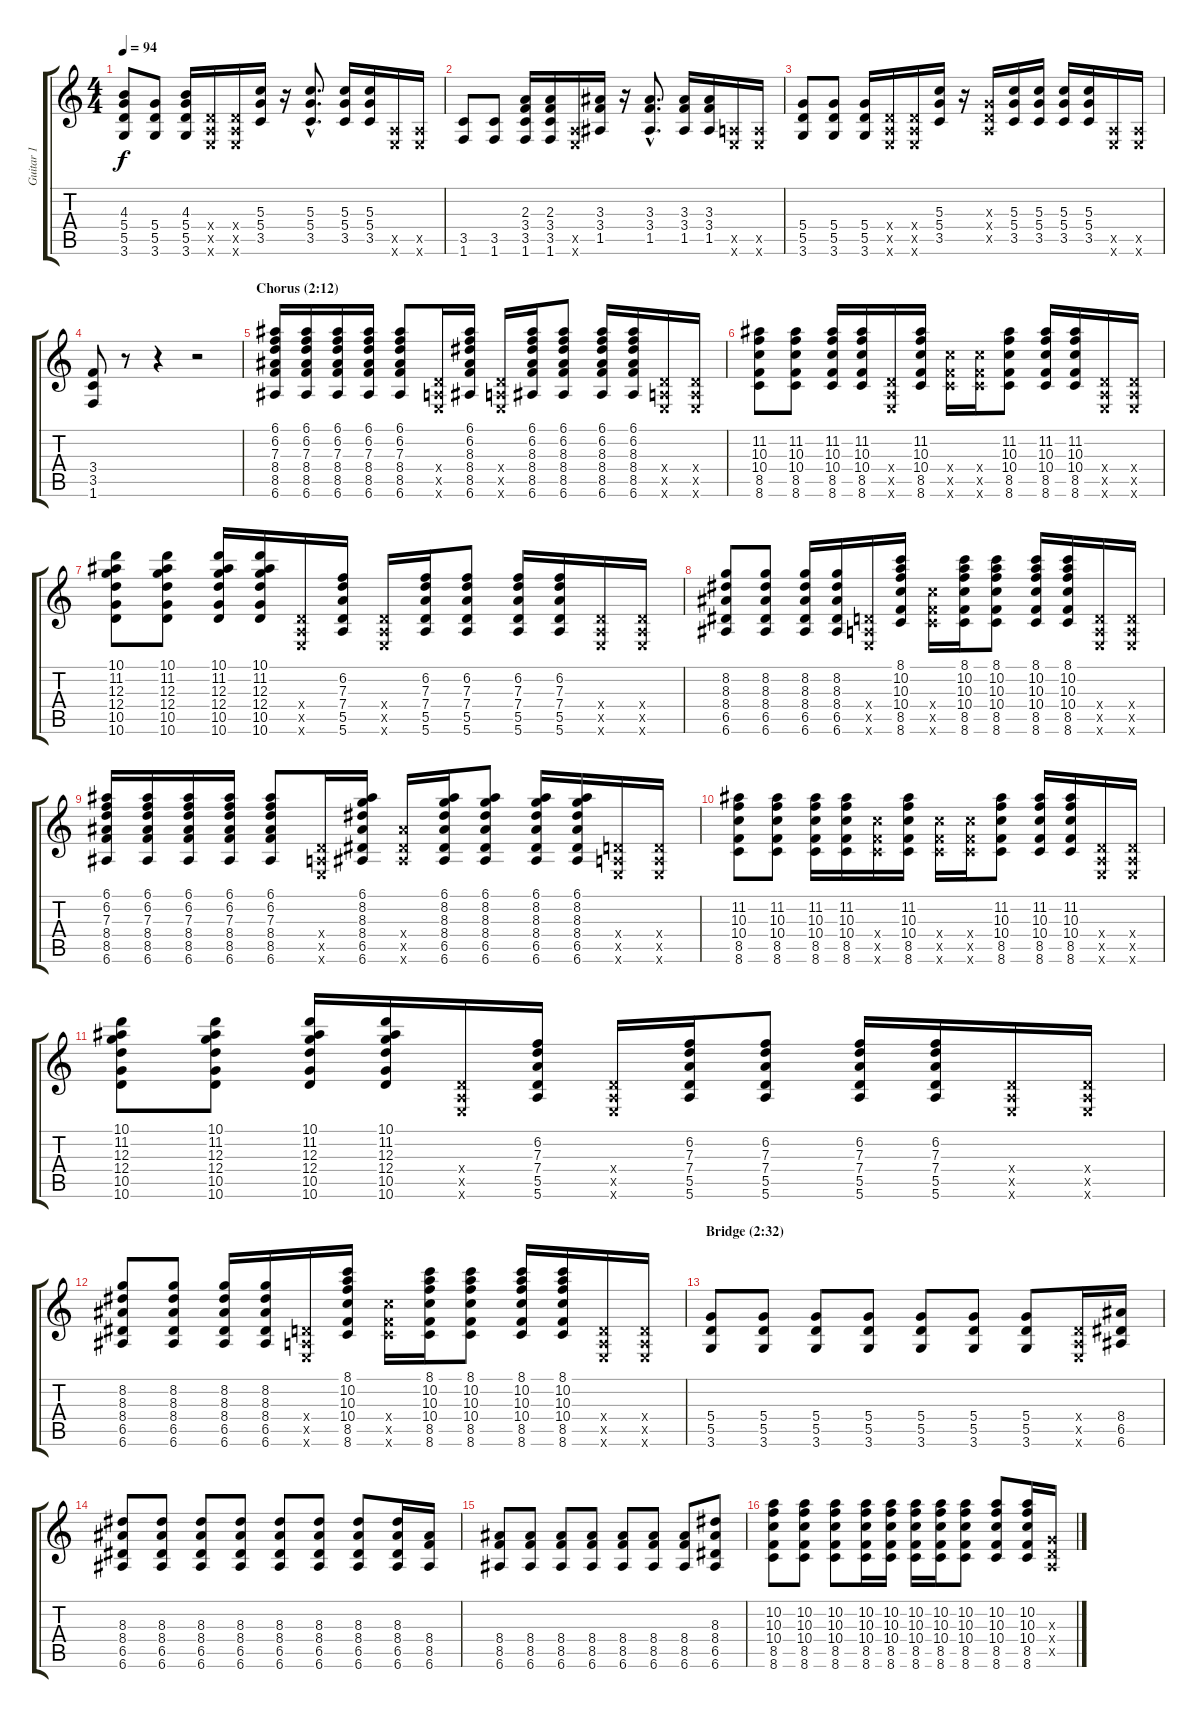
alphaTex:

\track ("Guitar 1" "Guitar 1") {instrument acousticguitarsteel}
\staff {score tabs}
\tuning (E4 B3 G3 D3 A2 E2) {hide}
\ts (4 4)
\tempo 94
\clef g2
\ks c
(4.3 5.4 5.5 3.6).8{dy f} (5.4 5.5 3.6).8 (4.3 5.4 5.5 3.6).16 (0.4{x} 0.5{x} 0.6{x}).16 (0.4{x} 0.5{x} 0.6{x}).16 (5.3 5.4 3.5).16 r.16 (5.3{hac} 5.4{hac} 3.5{hac}).8{d} (5.3 5.4 3.5).16 (5.3 5.4 3.5).16 (0.5{x} 0.6{x}).16 (0.5{x} 0.6{x}).16 |
(3.5 1.6).8 (3.5 1.6).8 (2.3 3.4 3.5 1.6).16 (2.3 3.4 3.5 1.6).16 (0.5{x} 0.6{x}).16 (3.3 3.4 1.5).16 r.16 (3.3{hac} 3.4{hac} 1.5{hac}).8{d} (3.3 3.4 1.5).16 (3.3 3.4 1.5).16 (0.5{x} 0.6{x}).16 (0.5{x} 0.6{x}).16 |
(5.4 5.5 3.6).8 (5.4 5.5 3.6).8 (5.4 5.5 3.6).16 (0.4{x} 0.5{x} 0.6{x}).16 (0.4{x} 0.5{x} 0.6{x}).16 (5.3 5.4 3.5).16 r.16 (0.3{x} 0.4{x} 0.5{x}).16 (5.3 5.4 3.5).16 (5.3 5.4 3.5).16 (5.3 5.4 3.5).16 (5.3 5.4 3.5).16 (0.5{x} 0.6{x}).16 (0.5{x} 0.6{x}).16 |
(3.4 3.5 1.6).8 r.8 r.4 r.2 |
\section ("" "Chorus (2:12)")
(6.1 6.2 7.3 8.4 8.5 6.6).16 (6.1 6.2 7.3 8.4 8.5 6.6).16 (6.1 6.2 7.3 8.4 8.5 6.6).16 (6.1 6.2 7.3 8.4 8.5 6.6).16 (6.1 6.2 7.3 8.4 8.5 6.6).8 (0.4{x} 0.5{x} 0.6{x}).16 (6.1 6.2 8.3 8.4 8.5 6.6).16 (0.4{x} 0.5{x} 0.6{x}).16 (6.1 6.2 8.3 8.4 8.5 6.6).16 (6.1 6.2 8.3 8.4 8.5 6.6).8 (6.1 6.2 8.3 8.4 8.5 6.6).16 (6.1 6.2 8.3 8.4 8.5 6.6).16 (0.4{x} 0.5{x} 0.6{x}).16 (0.4{x} 0.5{x} 0.6{x}).16 |
(11.2 10.3 10.4 8.5 8.6).8 (11.2 10.3 10.4 8.5 8.6).8 (11.2 10.3 10.4 8.5 8.6).16 (11.2 10.3 10.4 8.5 8.6).16 (0.4{x} 0.5{x} 0.6{x}).16 (11.2 10.3 10.4 8.5 8.6).16 (10.4{x} 8.5{x} 8.6{x}).16 (10.4{x} 8.5{x} 8.6{x}).16 (11.2 10.3 10.4 8.5 8.6).8 (11.2 10.3 10.4 8.5 8.6).16 (11.2 10.3 10.4 8.5 8.6).16 (0.4{x} 0.5{x} 0.6{x}).16 (0.4{x} 0.5{x} 0.6{x}).16 |
(10.1 11.2 12.3 12.4 10.5 10.6).8 (10.1 11.2 12.3 12.4 10.5 10.6).8 (10.1 11.2 12.3 12.4 10.5 10.6).16 (10.1 11.2 12.3 12.4 10.5 10.6).16 (0.4{x} 0.5{x} 0.6{x}).16 (6.2 7.3 7.4 5.5 5.6).16 (0.4{x} 0.5{x} 0.6{x}).16 (6.2 7.3 7.4 5.5 5.6).16 (6.2 7.3 7.4 5.5 5.6).8 (6.2 7.3 7.4 5.5 5.6).16 (6.2 7.3 7.4 5.5 5.6).16 (0.4{x} 0.5{x} 0.6{x}).16 (0.4{x} 0.5{x} 0.6{x}).16 |
(8.2 8.3 8.4 6.5 6.6).8 (8.2 8.3 8.4 6.5 6.6).8 (8.2 8.3 8.4 6.5 6.6).16 (8.2 8.3 8.4 6.5 6.6).16 (0.4{x} 0.5{x} 0.6{x}).16 (8.1 10.2 10.3 10.4 8.5 8.6).16 (10.4{x} 8.5{x} 8.6{x}).16 (8.1 10.2 10.3 10.4 8.5 8.6).16 (8.1 10.2 10.3 10.4 8.5 8.6).8 (8.1 10.2 10.3 10.4 8.5 8.6).16 (8.1 10.2 10.3 10.4 8.5 8.6).16 (0.4{x} 0.5{x} 0.6{x}).16 (0.4{x} 0.5{x} 0.6{x}).16 |
(6.1 6.2 7.3 8.4 8.5 6.6).16 (6.1 6.2 7.3 8.4 8.5 6.6).16 (6.1 6.2 7.3 8.4 8.5 6.6).16 (6.1 6.2 7.3 8.4 8.5 6.6).16 (6.1 6.2 7.3 8.4 8.5 6.6).8 (0.4{x} 0.5{x} 0.6{x}).16 (6.1 8.2 8.3 8.4 6.5 6.6).16 (8.4{x} 6.5{x} 6.6{x}).16 (6.1 8.2 8.3 8.4 6.5 6.6).16 (6.1 8.2 8.3 8.4 6.5 6.6).8 (6.1 8.2 8.3 8.4 6.5 6.6).16 (6.1 8.2 8.3 8.4 6.5 6.6).16 (0.4{x} 0.5{x} 0.6{x}).16 (0.4{x} 0.5{x} 0.6{x}).16 |
(11.2 10.3 10.4 8.5 8.6).8 (11.2 10.3 10.4 8.5 8.6).8 (11.2 10.3 10.4 8.5 8.6).16 (11.2 10.3 10.4 8.5 8.6).16 (10.4{x} 8.5{x} 8.6{x}).16 (11.2 10.3 10.4 8.5 8.6).16 (10.4{x} 8.5{x} 8.6{x}).16 (10.4{x} 8.5{x} 8.6{x}).16 (11.2 10.3 10.4 8.5 8.6).8 (11.2 10.3 10.4 8.5 8.6).16 (11.2 10.3 10.4 8.5 8.6).16 (0.4{x} 0.5{x} 0.6{x}).16 (0.4{x} 0.5{x} 0.6{x}).16 |
(10.1 11.2 12.3 12.4 10.5 10.6).8 (10.1 11.2 12.3 12.4 10.5 10.6).8 (10.1 11.2 12.3 12.4 10.5 10.6).16 (10.1 11.2 12.3 12.4 10.5 10.6).16 (0.4{x} 0.5{x} 0.6{x}).16 (6.2 7.3 7.4 5.5 5.6).16 (0.4{x} 0.5{x} 0.6{x}).16 (6.2 7.3 7.4 5.5 5.6).16 (6.2 7.3 7.4 5.5 5.6).8 (6.2 7.3 7.4 5.5 5.6).16 (6.2 7.3 7.4 5.5 5.6).16 (0.4{x} 0.5{x} 0.6{x}).16 (0.4{x} 0.5{x} 0.6{x}).16 |
(8.2 8.3 8.4 6.5 6.6).8 (8.2 8.3 8.4 6.5 6.6).8 (8.2 8.3 8.4 6.5 6.6).16 (8.2 8.3 8.4 6.5 6.6).16 (0.4{x} 0.5{x} 0.6{x}).16 (8.1 10.2 10.3 10.4 8.5 8.6).16 (10.4{x} 8.5{x} 8.6{x}).16 (8.1 10.2 10.3 10.4 8.5 8.6).16 (8.1 10.2 10.3 10.4 8.5 8.6).8 (8.1 10.2 10.3 10.4 8.5 8.6).16 (8.1 10.2 10.3 10.4 8.5 8.6).16 (0.4{x} 0.5{x} 0.6{x}).16 (0.4{x} 0.5{x} 0.6{x}).16 |
\section ("" "Bridge (2:32)")
(5.4 5.5 3.6).8 (5.4 5.5 3.6).8 (5.4 5.5 3.6).8 (5.4 5.5 3.6).8 (5.4 5.5 3.6).8 (5.4 5.5 3.6).8 (5.4 5.5 3.6).8 (0.4{x} 0.5{x} 0.6{x}).16 (8.4 6.5 6.6).16 |
(8.3 8.4 6.5 6.6).8 (8.3 8.4 6.5 6.6).8 (8.3 8.4 6.5 6.6).8 (8.3 8.4 6.5 6.6).8 (8.3 8.4 6.5 6.6).8 (8.3 8.4 6.5 6.6).8 (8.3 8.4 6.5 6.6).8 (8.3 8.4 6.5 6.6).16 (8.4 8.5 6.6).16 |
(8.4 8.5 6.6).8 (8.4 8.5 6.6).8 (8.4 8.5 6.6).8 (8.4 8.5 6.6).8 (8.4 8.5 6.6).8 (8.4 8.5 6.6).8 (8.4 8.5 6.6).8 (8.3 8.4 6.5 6.6).8 |
(10.2 10.3 10.4 8.5 8.6).8 (10.2 10.3 10.4 8.5 8.6).8 (10.2 10.3 10.4 8.5 8.6).8 (10.2 10.3 10.4 8.5 8.6).16 (10.2 10.3 10.4 8.5 8.6).16 (10.2 10.3 10.4 8.5 8.6).16 (10.2 10.3 10.4 8.5 8.6).16 (10.2 10.3 10.4 8.5 8.6).8 (10.2 10.3 10.4 8.5 8.6).8 (10.2 10.3 10.4 8.5 8.6).16 (0.3{x} 0.4{x} 0.5{x}).16
